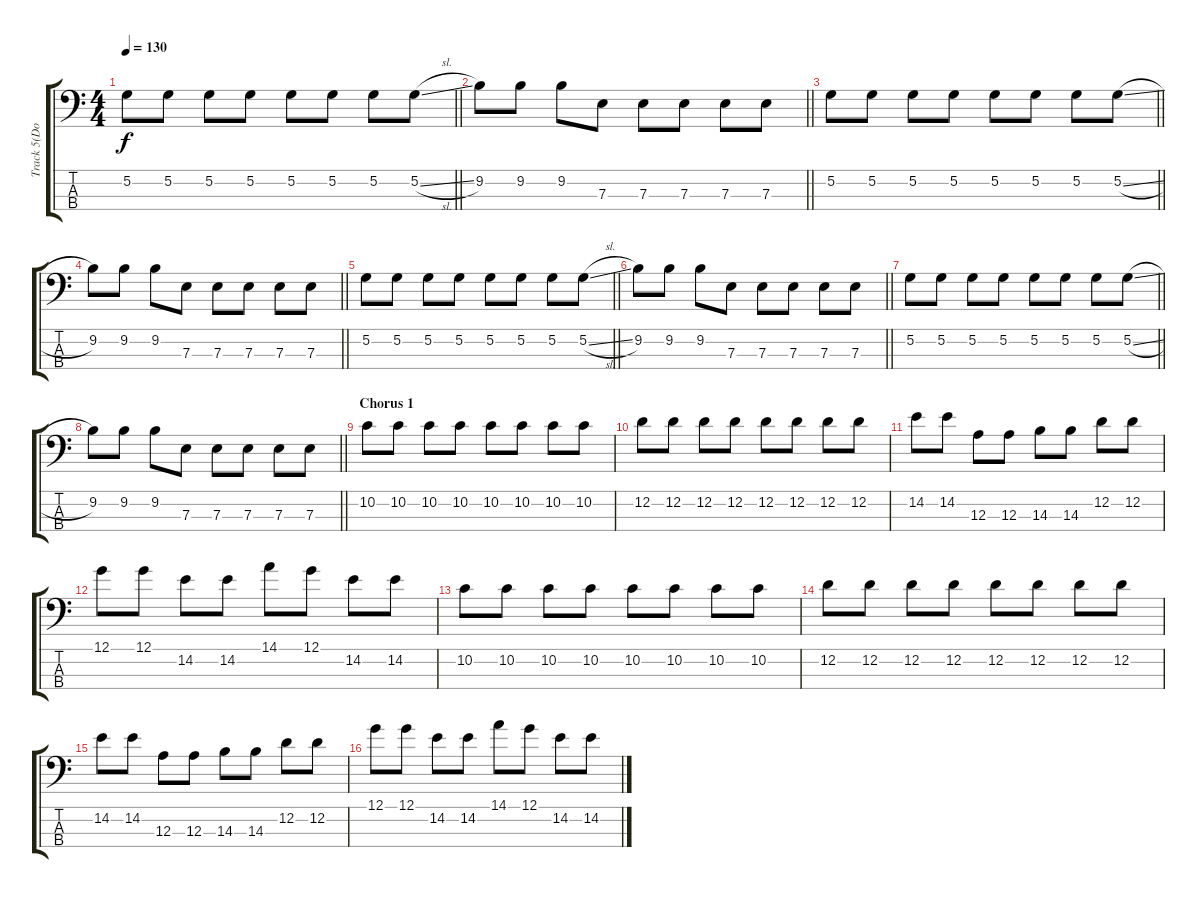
\track ("Track 5(Dok Sergio/Bass)" "Track 5(Do") {instrument electricbassfinger}
\staff {score tabs}
\tuning (G2 D2 A1 E1) {hide}
\ts (4 4)
\tempo 130
\clef f4
\barLineRight lightlight
\ks c
5.2.8{dy f} 5.2.8 5.2.8 5.2.8 5.2.8 5.2.8 5.2.8 5.2{sl}.8 |
\barLineRight lightlight
9.2.8 9.2.8 9.2.8 7.3.8 7.3.8 7.3.8 7.3.8 7.3.8 |
\barLineRight lightlight
5.2.8 5.2.8 5.2.8 5.2.8 5.2.8 5.2.8 5.2.8 5.2{sl}.8 |
\barLineRight lightlight
9.2.8 9.2.8 9.2.8 7.3.8 7.3.8 7.3.8 7.3.8 7.3.8 |
\barLineRight lightlight
5.2.8 5.2.8 5.2.8 5.2.8 5.2.8 5.2.8 5.2.8 5.2{sl}.8 |
\barLineRight lightlight
9.2.8 9.2.8 9.2.8 7.3.8 7.3.8 7.3.8 7.3.8 7.3.8 |
\barLineRight lightlight
5.2.8 5.2.8 5.2.8 5.2.8 5.2.8 5.2.8 5.2.8 5.2{sl}.8 |
\barLineRight lightlight
9.2.8 9.2.8 9.2.8 7.3.8 7.3.8 7.3.8 7.3.8 7.3.8 |
\section ("" "Chorus 1")
10.2.8 10.2.8 10.2.8 10.2.8 10.2.8 10.2.8 10.2.8 10.2.8 |
12.2.8 12.2.8 12.2.8 12.2.8 12.2.8 12.2.8 12.2.8 12.2.8 |
14.2.8 14.2.8 12.3.8 12.3.8 14.3.8 14.3.8 12.2.8 12.2.8 |
12.1.8 12.1.8 14.2.8 14.2.8 14.1.8 12.1.8 14.2.8 14.2.8 |
10.2.8 10.2.8 10.2.8 10.2.8 10.2.8 10.2.8 10.2.8 10.2.8 |
12.2.8 12.2.8 12.2.8 12.2.8 12.2.8 12.2.8 12.2.8 12.2.8 |
14.2.8 14.2.8 12.3.8 12.3.8 14.3.8 14.3.8 12.2.8 12.2.8 |
12.1.8 12.1.8 14.2.8 14.2.8 14.1.8 12.1.8 14.2.8 14.2{sl}.8
